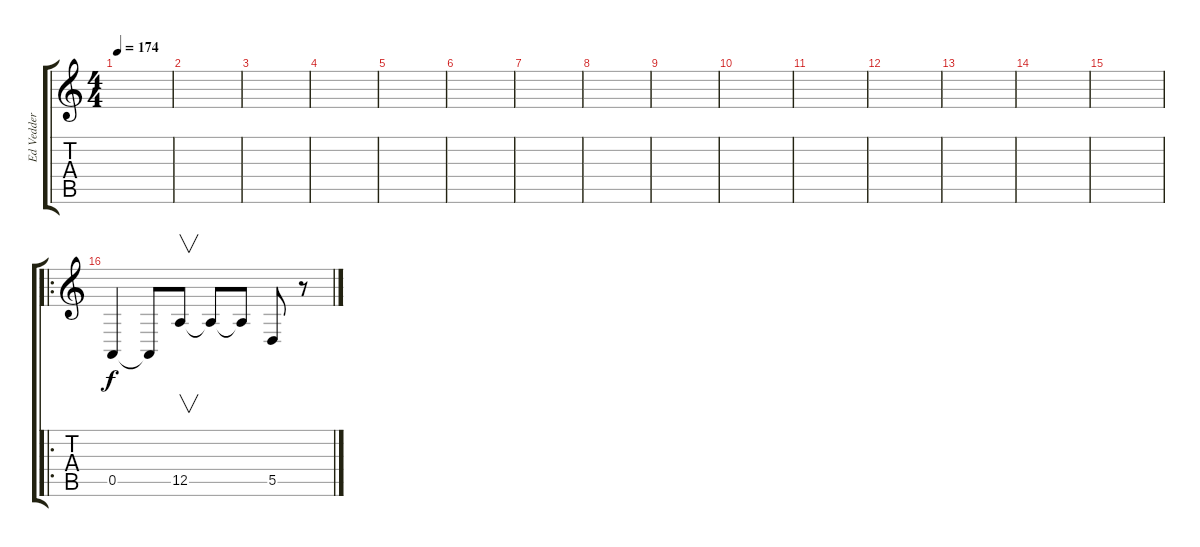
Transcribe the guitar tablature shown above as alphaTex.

\track ("Ed Vedder" "Ed Vedder") {instrument shanai}
\staff {score tabs}
\tuning (E4 B3 G3 D3 A2 E2) {hide}
\ts (4 4)
\tempo 174
\clef g2
\ks c
|
|
|
|
|
|
|
|
|
|
|
|
|
|
|
\ro
0.5.4 0.5{t}.8 12.5.8{v} 12.5{t}.8 12.5{t}.8 5.5.8 r.8
